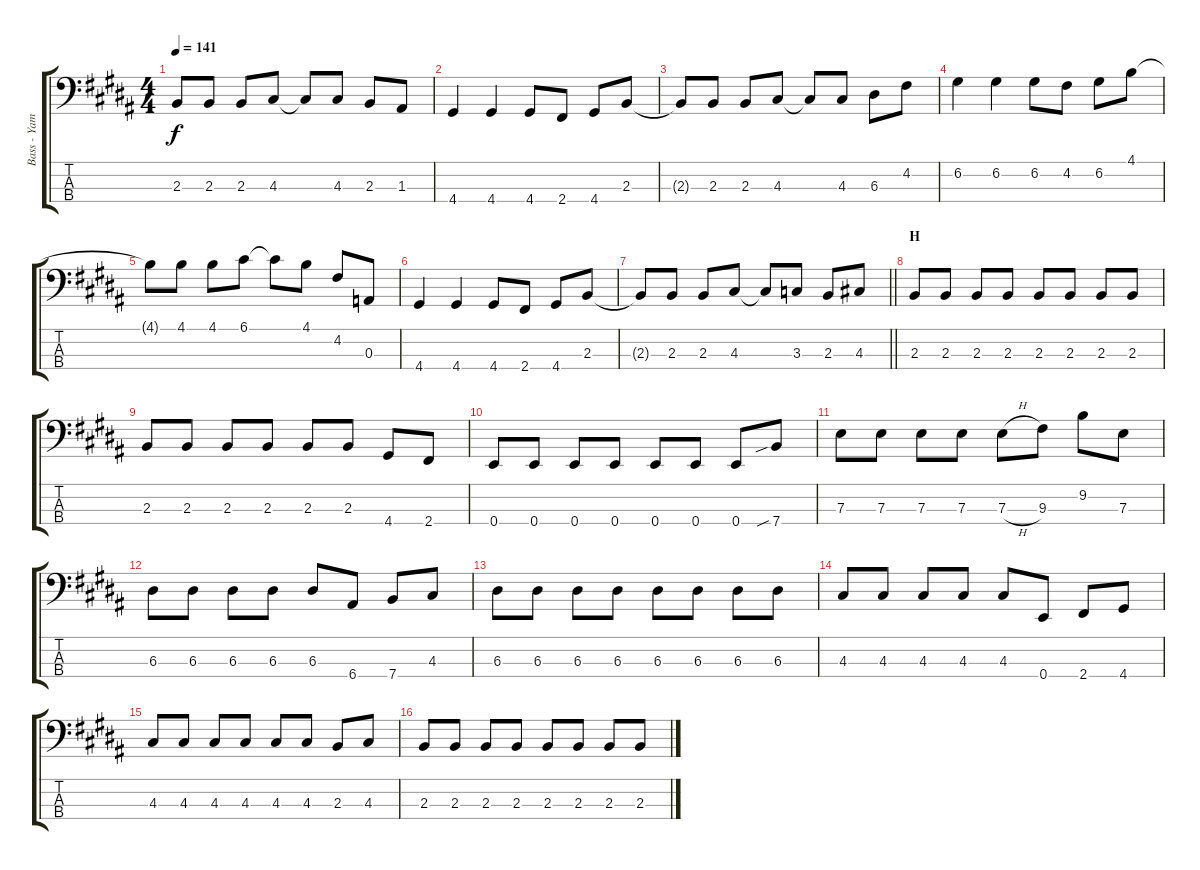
\track ("Bass - Yamada" "Bass - Yam") {instrument electricbasspick}
\staff {score tabs}
\tuning (G2 D2 A1 E1) {hide}
\ts (4 4)
\tempo 141
\clef f4
\ks b
2.3{t}.8{dy f} 2.3.8 2.3.8 4.3.8 4.3{t}.8 4.3.8 2.3.8 1.3.8 |
4.4.4 4.4.4 4.4.8 2.4.8 4.4.8 2.3.8 |
2.3{t}.8 2.3.8 2.3.8 4.3.8 4.3{t}.8 4.3.8 6.3.8 4.2.8 |
6.2.4 6.2.4 6.2.8 4.2.8 6.2.8 4.1.8 |
4.1{t}.8 4.1.8 4.1.8 6.1.8 6.1{t}.8 4.1.8 4.2.8 0.3.8 |
4.4.4 4.4.4 4.4.8 2.4.8 4.4.8 2.3.8 |
\barLineRight lightlight
2.3{t}.8 2.3.8 2.3.8 4.3.8 4.3{t}.8 3.3.8 2.3.8 4.3.8 |
\section ("" "H")
2.3.8 2.3.8 2.3.8 2.3.8 2.3.8 2.3.8 2.3.8 2.3.8 |
2.3.8 2.3.8 2.3.8 2.3.8 2.3.8 2.3.8 4.4.8 2.4.8 |
0.4.8 0.4.8 0.4.8 0.4.8 0.4.8 0.4.8 0.4.8 7.4{sib}.8 |
7.3.8 7.3.8 7.3.8 7.3.8 7.3{h}.8 9.3.8 9.2.8 7.3.8 |
6.3.8 6.3.8 6.3.8 6.3.8 6.3.8 6.4.8 7.4.8 4.3.8 |
6.3.8 6.3.8 6.3.8 6.3.8 6.3.8 6.3.8 6.3.8 6.3.8 |
4.3.8 4.3.8 4.3.8 4.3.8 4.3.8 0.4.8 2.4.8 4.4.8 |
4.3.8 4.3.8 4.3.8 4.3.8 4.3.8 4.3.8 2.3.8 4.3.8 |
2.3.8 2.3.8 2.3.8 2.3.8 2.3.8 2.3.8 2.3.8 2.3.8
